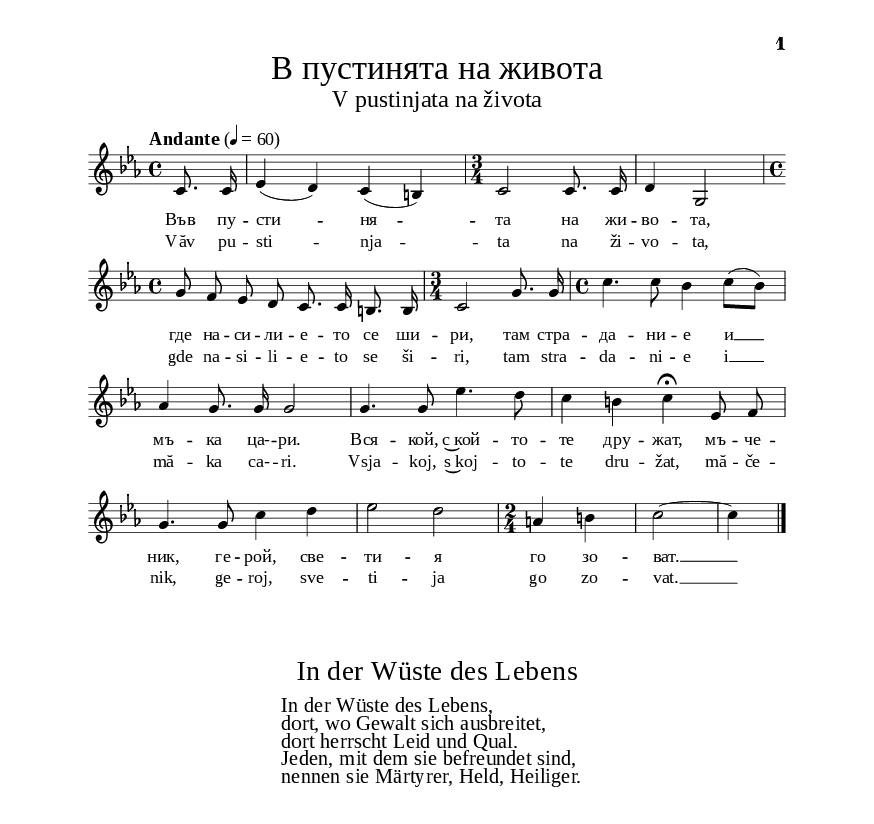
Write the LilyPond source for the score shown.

\version "2.24.3"

% include paper part and global functions
\include "include/globals.ily"

\bookpart {
  \label #'ref110_2
  \tocItem \markup "В пустинята на живота – V pustinjata na života"
  \include "include/bookpart-paper.ily"
  \score {
    \include "include/score-layout.ily"


    \new Voice \relative c' {

      \clef treble
      \key c \minor
      \time 4/4
      \tempoFunc "Andante" 4 "60"
      \autoBeamOff

      \partial 4

      c8.  c16 | % 2
      es4 (  d4 )  c4 (  b4 ) | % 3
      \time 3/4  | % 3
      c2  c8.  c16 | % 4
      d4  g,2 \break | % 5
      \time 4/4  | % 5
      g'8  f8  es8  d8  c8.
      c16  b8.  b16 | % 6
      \time 3/4  | % 6
      c2  g'8.  g16 | % 7
      \time 4/4  | % 7
      c4.  c8  bes4  c8 ( [
      bes8 ) ] \break | % 8
      as4  g8.  g16  g2 | % 9
      g4.  g8  es'4.  d8 |
      c4  b4  c4 ^\fermata  es,8
      f8 \break | % 11
      g4.  g8  c4  d4 | % 12
      es2  d2 | % 13
      \time 2/4  | % 13
      a4  b4 | % 14
      c2 ~ | % 15
      c4 \bar "|."
    }

    \addlyrics {
      Във пу -- сти -- ня -- та на
      жи -- во -- та, где на -- си -- ли --
      е -- то се ши -- ри, там стра --
      да -- ни -- е и __ мъ -- ка "ца-" --
      ри. Вся -- кой, с~кой -- то -- те
      дру -- жат, мъ -- че -- ник, ге --
      рой, све -- ти -- я го зо -- ват. __}
      \addlyrics {
        Văv pu -- sti -- nja -- ta na
        ži -- vo -- ta, gde na -- si -- li --
        e -- to se ši -- ri, tam stra --
        da -- ni -- e i __ mă -- ka "ca-" --
        ri. Vsja -- koj, s~koj -- to -- te
        dru -- žat, mă -- če -- nik, ge --
        roj, sve -- ti -- ja go zo -- vat. __}

        \header {
          title = \titleFunc "В пустинята на живота" "V pustinjata na života"
        }

        \midi{}

      } % score

      %\markup \dc-one "D.C. al Fine"


      % include foreign translation(s) of the song

    \markup \vspace #3
      \version "2.24.3"

\markup \fill-line { \fontsize #deTitleFontSize "In der Wüste des Lebens" }

\markup \null
\markup \null
\markup \abs-fontsize #10 {
  \hspace #25
  \override #`(baseline-skip . ,deCoupletBaselineSkip)

  \column { 
  \line { " "  In der Wüste des Lebens,}

 \line { " " dort, wo Gewalt sich ausbreitet,}

 \line { " " dort herrscht Leid und Qual.}

 \line { " " Jeden, mit dem sie befreundet sind,}

 \line { " " nennen sie Märtyrer, Held, Heiliger.}

    }


}


    } % bookpart
